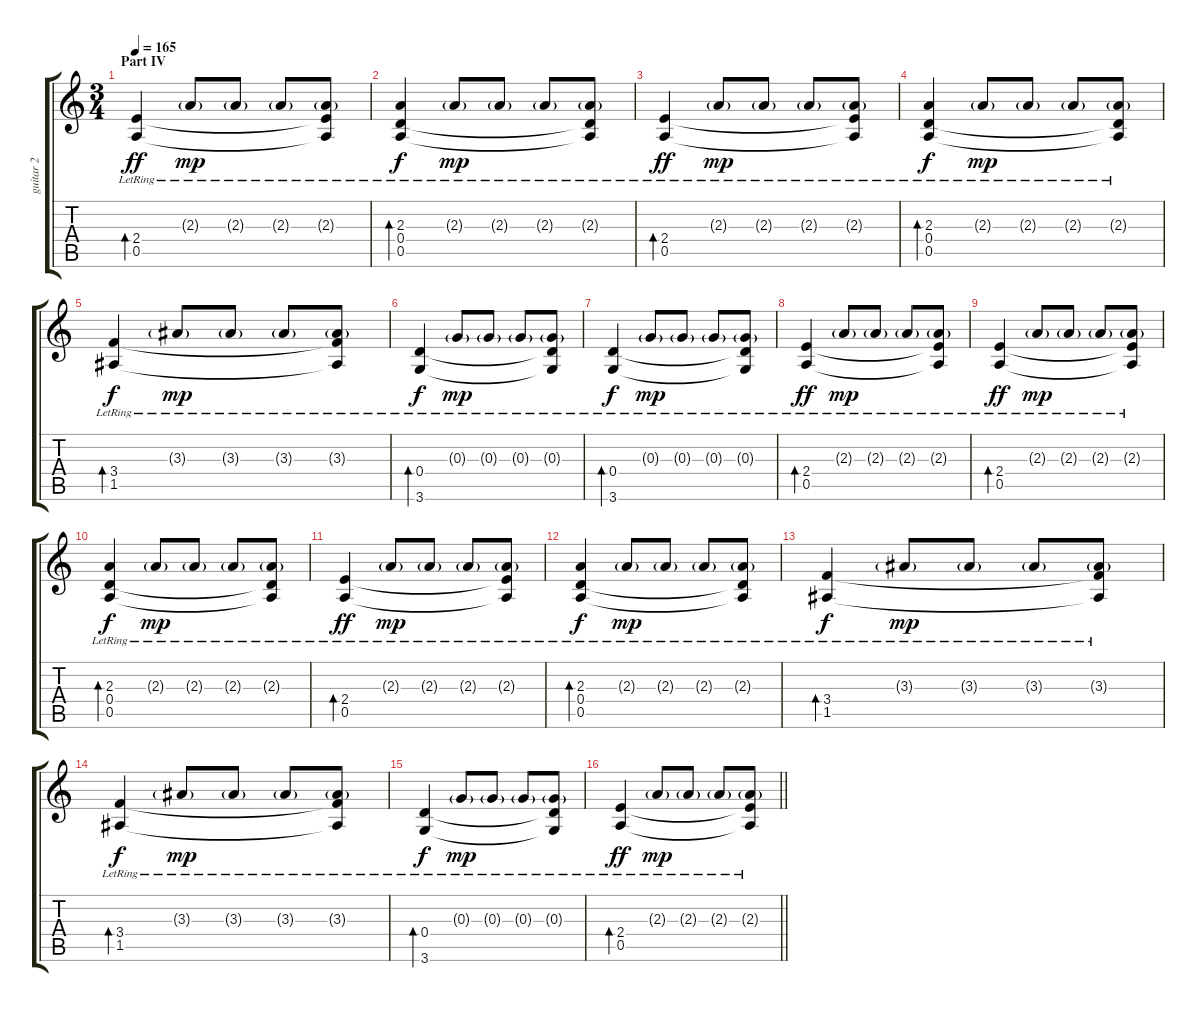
\track ("guitar 2" "guitar 2") {instrument acousticguitarnylon}
\staff {score tabs}
\tuning (E4 B3 G3 D3 A2 E2) {hide}
\ts (3 4)
\section ("" "Part IV")
\tempo 165
\clef g2
\ks c
(2.4{lr} 0.5{lr}).4{bd 120 dy ff} 2.3{g lr}.8{dy mp} 2.3{g lr}.8 2.3{g lr}.8 (2.3{g lr} 2.4{t} 0.5{t}).8 |
(2.3 0.4{lr} 0.5{lr}).4{bd 60 dy f} 2.3{g lr}.8{dy mp} 2.3{g lr}.8 2.3{g lr}.8 (2.3{g lr} 0.4{t} 0.5{t}).8 |
(2.4{lr} 0.5{lr}).4{bd 120 dy ff} 2.3{g lr}.8{dy mp} 2.3{g lr}.8 2.3{g lr}.8 (2.3{g lr} 2.4{t} 0.5{t}).8 |
(2.3 0.4{lr} 0.5{lr}).4{bd 60 dy f} 2.3{g lr}.8{dy mp} 2.3{g lr}.8 2.3{g lr}.8 (2.3{g lr} 0.4{t} 0.5{t}).8 |
(3.4{lr} 1.5{lr}).4{bd 120 dy f} 3.3{g lr}.8{dy mp} 3.3{g lr}.8 3.3{g lr}.8 (3.3{g lr} 3.4{t} 1.5{t}).8 |
(0.4{lr} 3.6{lr}).4{bd 120 dy f} 0.3{g lr}.8{dy mp} 0.3{g lr}.8 0.3{g lr}.8 (0.3{g lr} 0.4{t} 3.6{t}).8 |
(0.4{lr} 3.6{lr}).4{bd 120 dy f} 0.3{g lr}.8{dy mp} 0.3{g lr}.8 0.3{g lr}.8 (0.3{g lr} 0.4{t} 3.6{t}).8 |
(2.4{lr} 0.5{lr}).4{bd 120 dy ff} 2.3{g lr}.8{dy mp} 2.3{g lr}.8 2.3{g lr}.8 (2.3{g lr} 2.4{t} 0.5{t}).8 |
(2.4{lr} 0.5{lr}).4{bd 120 dy ff} 2.3{g lr}.8{dy mp} 2.3{g lr}.8 2.3{g lr}.8 (2.3{g lr} 2.4{t} 0.5{t}).8 |
(2.3 0.4{lr} 0.5{lr}).4{bd 60 dy f} 2.3{g lr}.8{dy mp} 2.3{g lr}.8 2.3{g lr}.8 (2.3{g lr} 0.4{t} 0.5{t}).8 |
(2.4{lr} 0.5{lr}).4{bd 120 dy ff} 2.3{g lr}.8{dy mp} 2.3{g lr}.8 2.3{g lr}.8 (2.3{g lr} 2.4{t} 0.5{t}).8 |
(2.3 0.4{lr} 0.5{lr}).4{bd 60 dy f} 2.3{g lr}.8{dy mp} 2.3{g lr}.8 2.3{g lr}.8 (2.3{g lr} 0.4{t} 0.5{t}).8 |
(3.4{lr} 1.5{lr}).4{bd 120 dy f} 3.3{g lr}.8{dy mp} 3.3{g lr}.8 3.3{g lr}.8 (3.3{g lr} 3.4{t} 1.5{t}).8 |
(3.4{lr} 1.5{lr}).4{bd 120 dy f} 3.3{g lr}.8{dy mp} 3.3{g lr}.8 3.3{g lr}.8 (3.3{g lr} 3.4{t} 1.5{t}).8 |
(0.4{lr} 3.6{lr}).4{bd 120 dy f} 0.3{g lr}.8{dy mp} 0.3{g lr}.8 0.3{g lr}.8 (0.3{g lr} 0.4{t} 3.6{t}).8 |
\barLineRight lightlight
(2.4{lr} 0.5{lr}).4{bd 120 dy ff} 2.3{g lr}.8{dy mp} 2.3{g lr}.8 2.3{g lr}.8 (2.3{g lr} 2.4{t} 0.5{t}).8
